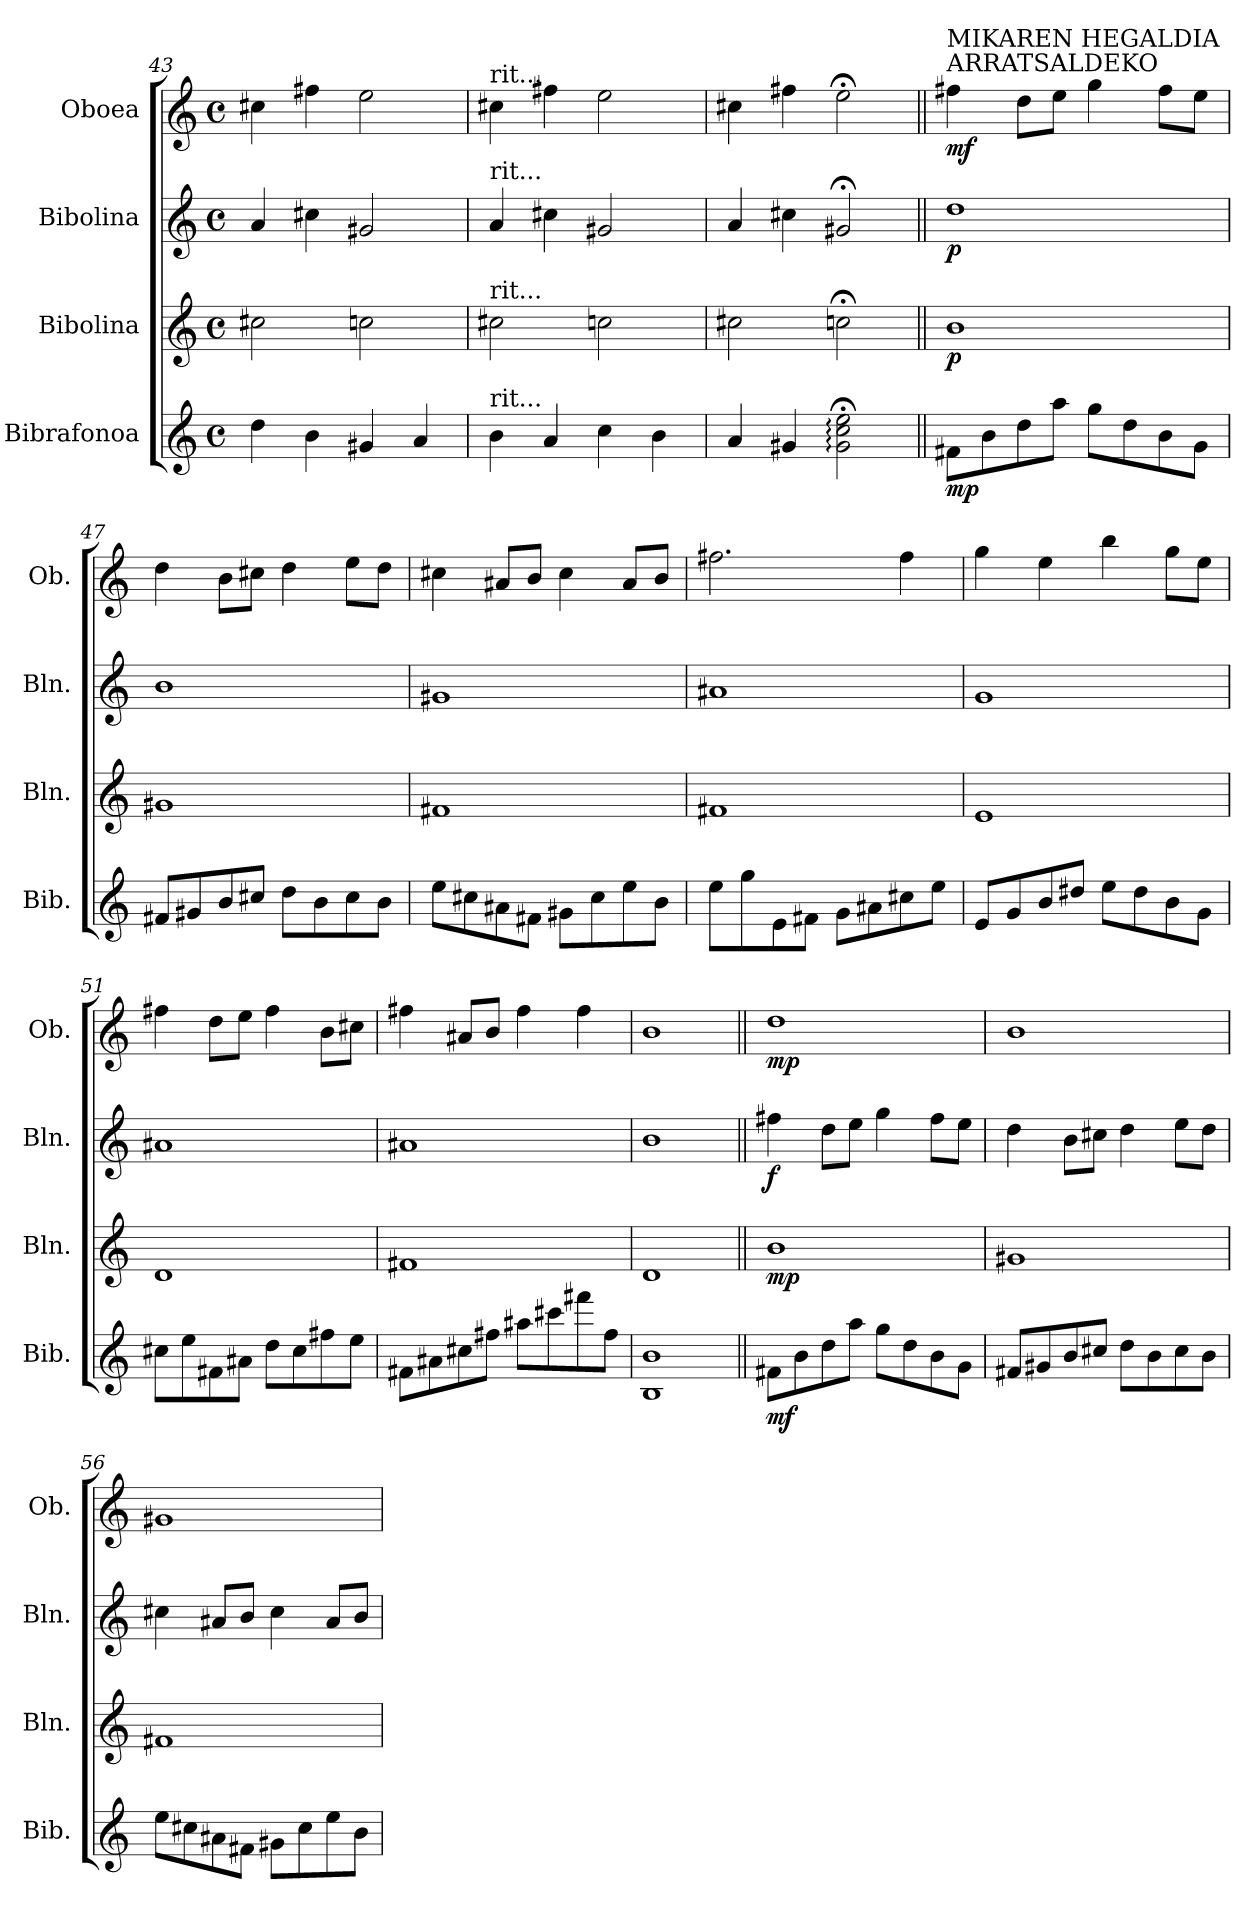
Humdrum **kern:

**kern	**dynam	**kern	**dynam	**kern	**dynam	**kern	**dynam
*part4	*part4	*part3	*part3	*part2	*part2	*part1	*part1
*staff4	*staff4	*staff3	*staff3	*staff2	*staff2	*staff1	*staff1
*I"Bibrafonoa	*	*I"Bibolina	*	*I"Bibolina	*	*I"Oboea	*
*I'Bib.	*	*I'Bln.	*	*I'Bln.	*	*I'Ob.	*
*clefG2	*	*clefG2	*	*clefG2	*	*clefG2	*
*k[]	*	*k[]	*	*k[]	*	*k[]	*
*M4/4	*	*M4/4	*	*M4/4	*	*M4/4	*
*met(c)	*	*met(c)	*	*met(c)	*	*met(c)	*
=43	=43	=43	=43	=43	=43	=43	=43
4dd\	.	2cc#X\	.	4a/	.	4cc#X\	.
4b\	.	.	.	4cc#X\	.	4ff#X\	.
4g#X/	.	2ccn\	.	2g#X/	.	2ee\	.
4a/	.	.	.	.	.	.	.
=44	=44	=44	=44	=44	=44	=44	=44
!	!	!	!	!	!	!LO:TX:a:t=rit...	!
!	!	!	!	!LO:TX:a:t=rit...	!	!	!
!	!	!LO:TX:a:t=rit...	!	!	!	!	!
!LO:TX:a:t=rit...	!	!	!	!	!	!	!
4b\	.	2cc#X\	.	4a/	.	4cc#X\	.
4a/	.	.	.	4cc#X\	.	4ff#X\	.
4cc\	.	2ccn\	.	2g#X/	.	2ee\	.
4b\	.	.	.	.	.	.	.
=45	=45	=45	=45	=45	=45	=45	=45
4a/	.	2cc#X\	.	4a/	.	4cc#X\	.
4g#X/	.	.	.	4cc#X\	.	4ff#X\	.
2g#\;<: 2cc\;<: 2ee\;<:	.	2ccn;<\	.	2g#X;</	.	2ee;<\	.
=46||	=46||	=46||	=46||	=46||	=46||	=46||	=46||
*	*	*	*	*	*	*MM80	*
!	!	!	!	!	!	!LO:TX:a:t=ARRATSALDEKO	!
!	!	!	!	!	!	!LO:TX:a:t=MIKAREN HEGALDIA	!
!	!LO:DY:b	!	!LO:DY:b	!	!LO:DY:b	!	!LO:DY:b
8f#X\L	mp	1b	p	1dd	p	4ff#X\	mf
8b\	.	.	.	.	.	.	.
8dd\	.	.	.	.	.	8dd\L	.
8aa\J	.	.	.	.	.	8ee\J	.
8gg\L	.	.	.	.	.	4gg\	.
8dd\	.	.	.	.	.	.	.
8b\	.	.	.	.	.	8ff#\L	.
8g\J	.	.	.	.	.	8ee\J	.
!!LO:PB:g=z
=47	=47	=47	=47	=47	=47	=47	=47
8f#X/L	.	1g#X	.	1b	.	4dd\	.
8g#X/	.	.	.	.	.	.	.
8b/	.	.	.	.	.	8b\L	.
8cc#X/J	.	.	.	.	.	8cc#X\J	.
8dd\L	.	.	.	.	.	4dd\	.
8b\	.	.	.	.	.	.	.
8cc#\	.	.	.	.	.	8ee\L	.
8b\J	.	.	.	.	.	8dd\J	.
=48	=48	=48	=48	=48	=48	=48	=48
8ee\L	.	1f#X	.	1g#X	.	4cc#X\	.
8cc#X\	.	.	.	.	.	.	.
8a#X\	.	.	.	.	.	8a#X/L	.
8f#X\J	.	.	.	.	.	8b/J	.
8g#X\L	.	.	.	.	.	4cc#\	.
8cc#\	.	.	.	.	.	.	.
8ee\	.	.	.	.	.	8a#/L	.
8b\J	.	.	.	.	.	8b/J	.
=49	=49	=49	=49	=49	=49	=49	=49
8ee\L	.	1f#X	.	1a#X	.	2.ff#X\	.
8gg\	.	.	.	.	.	.	.
8e\	.	.	.	.	.	.	.
8f#X\J	.	.	.	.	.	.	.
8g\L	.	.	.	.	.	.	.
8a#X\	.	.	.	.	.	.	.
8cc#X\	.	.	.	.	.	4ff#\	.
8ee\J	.	.	.	.	.	.	.
=50	=50	=50	=50	=50	=50	=50	=50
8e/L	.	1e	.	1g	.	4gg\	.
8g/	.	.	.	.	.	.	.
8b/	.	.	.	.	.	4ee\	.
8dd#X/J	.	.	.	.	.	.	.
8ee\L	.	.	.	.	.	4bb\	.
8dd#\	.	.	.	.	.	.	.
8b\	.	.	.	.	.	8gg\L	.
8g\J	.	.	.	.	.	8ee\J	.
!!LO:LB:g=z
=51	=51	=51	=51	=51	=51	=51	=51
8cc#X\L	.	1d	.	1a#X	.	4ff#X\	.
8ee\	.	.	.	.	.	.	.
8f#X\	.	.	.	.	.	8dd\L	.
8a#X\J	.	.	.	.	.	8ee\J	.
8dd\L	.	.	.	.	.	4ff#\	.
8cc#\	.	.	.	.	.	.	.
8ff#X\	.	.	.	.	.	8b\L	.
8ee\J	.	.	.	.	.	8cc#X\J	.
=52	=52	=52	=52	=52	=52	=52	=52
8f#X\L	.	1f#X	.	1a#X	.	4ff#X\	.
8a#X\	.	.	.	.	.	.	.
8cc#X\	.	.	.	.	.	8a#X/L	.
8ff#X\J	.	.	.	.	.	8b/J	.
8aa#X\L	.	.	.	.	.	4ff#\	.
8ccc#X\	.	.	.	.	.	.	.
8fff#X\	.	.	.	.	.	4ff#\	.
8ff#\J	.	.	.	.	.	.	.
=53	=53	=53	=53	=53	=53	=53	=53
1B 1b	.	1d	.	1b	.	1b	.
=54||	=54||	=54||	=54||	=54||	=54||	=54||	=54||
!	!LO:DY:b	!	!LO:DY:b	!	!LO:DY:b	!	!LO:DY:b
8f#X\L	mf	1b	mp	4ff#X\	f	1dd	mp
8b\	.	.	.	.	.	.	.
8dd\	.	.	.	8dd\L	.	.	.
8aa\J	.	.	.	8ee\J	.	.	.
8gg\L	.	.	.	4gg\	.	.	.
8dd\	.	.	.	.	.	.	.
8b\	.	.	.	8ff#\L	.	.	.
8g\J	.	.	.	8ee\J	.	.	.
!!LO:LB:g=z
=55	=55	=55	=55	=55	=55	=55	=55
8f#X/L	.	1g#X	.	4dd\	.	1b	.
8g#X/	.	.	.	.	.	.	.
8b/	.	.	.	8b\L	.	.	.
8cc#X/J	.	.	.	8cc#X\J	.	.	.
8dd\L	.	.	.	4dd\	.	.	.
8b\	.	.	.	.	.	.	.
8cc#\	.	.	.	8ee\L	.	.	.
8b\J	.	.	.	8dd\J	.	.	.
=56	=56	=56	=56	=56	=56	=56	=56
8ee\L	.	1f#X	.	4cc#X\	.	1g#X	.
8cc#X\	.	.	.	.	.	.	.
8a#X\	.	.	.	8a#X/L	.	.	.
8f#X\J	.	.	.	8b/J	.	.	.
8g#X\L	.	.	.	4cc#\	.	.	.
8cc#\	.	.	.	.	.	.	.
8ee\	.	.	.	8a#/L	.	.	.
8b\J	.	.	.	8b/J	.	.	.
=	=	=	=	=	=	=	=
*-	*-	*-	*-	*-	*-	*-	*-
